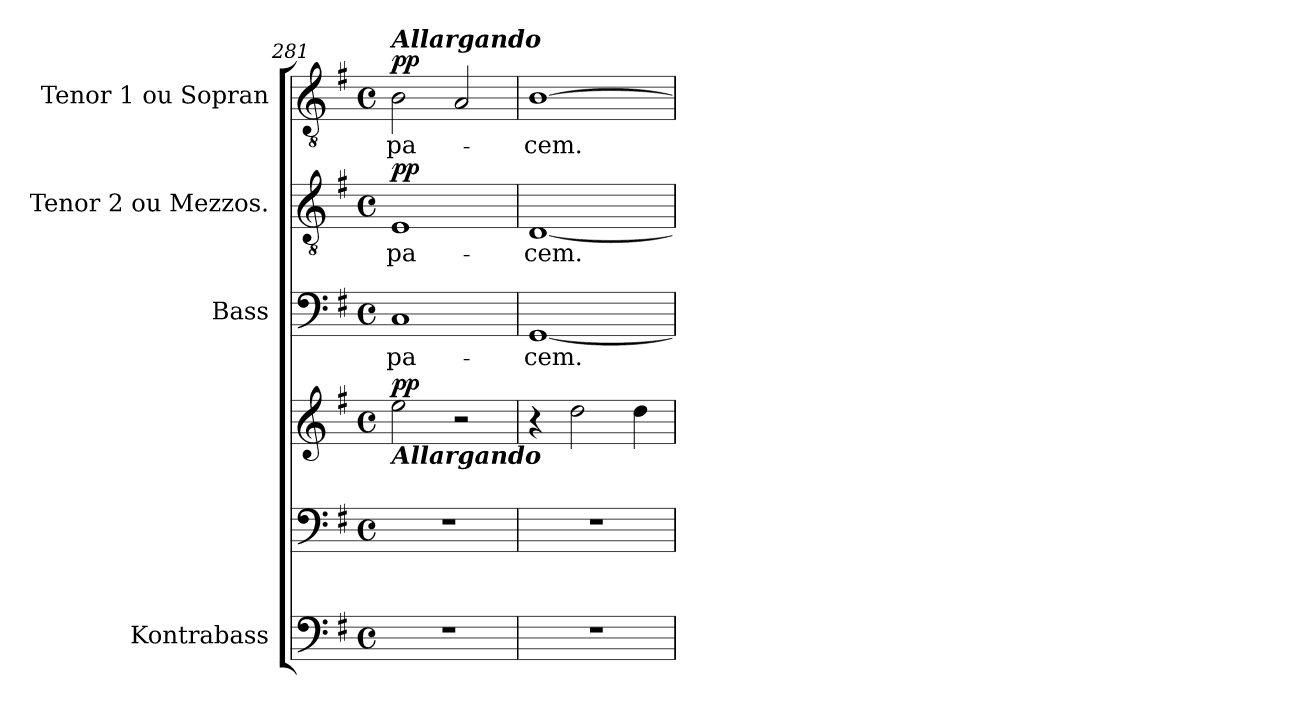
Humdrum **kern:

**kern	**kern	**kern	**dynam	**kern	**text	**kern	**text	**dynam	**kern	**text	**dynam
*part5	*part4	*part4	*part4	*part3	*part3	*part2	*part2	*part2	*part1	*part1	*part1
*staff6	*staff5	*staff4	*staff4/5	*staff3	*staff3	*staff2	*staff2	*staff2	*staff1	*staff1	*staff1
*I"Kontrabass	*	*	*	*I"Bass	*	*I"Tenor 2 ou Mezzos.	*	*	*I"Tenor 1 ou Sopran	*	*
*I'Kb.	*	*	*	*	*	*	*	*	*	*	*
*clefF4	*clefF4	*clefG2	*	*clefF4	*	*clefGv2	*	*	*clefGv2	*	*
*ITrd7c12	*	*	*	*	*	*	*	*	*	*	*
*k[f#]	*k[f#]	*k[f#]	*	*k[f#]	*	*k[f#]	*	*	*k[f#]	*	*
*G:	*G:	*G:	*	*G:	*	*G:	*	*	*G:	*	*
*M4/4	*M4/4	*M4/4	*	*M4/4	*	*M4/4	*	*	*M4/4	*	*
*met(c)	*met(c)	*met(c)	*	*met(c)	*	*met(c)	*	*	*met(c)	*	*
=281	=281	=281	=281	=281	=281	=281	=281	=281	=281	=281	=281
!	!	!	!	!	!	!	!	!	!LO:TX:a:Bi:t=Allargando	!	!
!	!	!LO:TX:b:Bi:t=Allargando	!	!	!	!	!	!	!	!	!
!	!	!	!LO:DY:a	!	!LO:LY:b	!	!LO:LY:b	!LO:DY:a	!	!LO:LY:b	!LO:DY:a
1r	1r	2ee\	pp	1C	pa-	1E	pa-	pp	2B\	pa-	pp
.	.	2r	.	.	.	.	.	.	2A/	.	.
=282	=282	=282	=282	=282	=282	=282	=282	=282	=282	=282	=282
!	!	!	!	!	!LO:LY:b	!	!LO:LY:b	!	!	!LO:LY:b	!
1r	1r	4r	.	[1GG	-cem.	[1D	-cem.	.	[1B	-cem.	.
.	.	2dd\	.	.	.	.	.	.	.	.	.
.	.	4dd\	.	.	.	.	.	.	.	.	.
=	=	=	=	=	=	=	=	=	=	=	=
*-	*-	*-	*-	*-	*-	*-	*-	*-	*-	*-	*-
